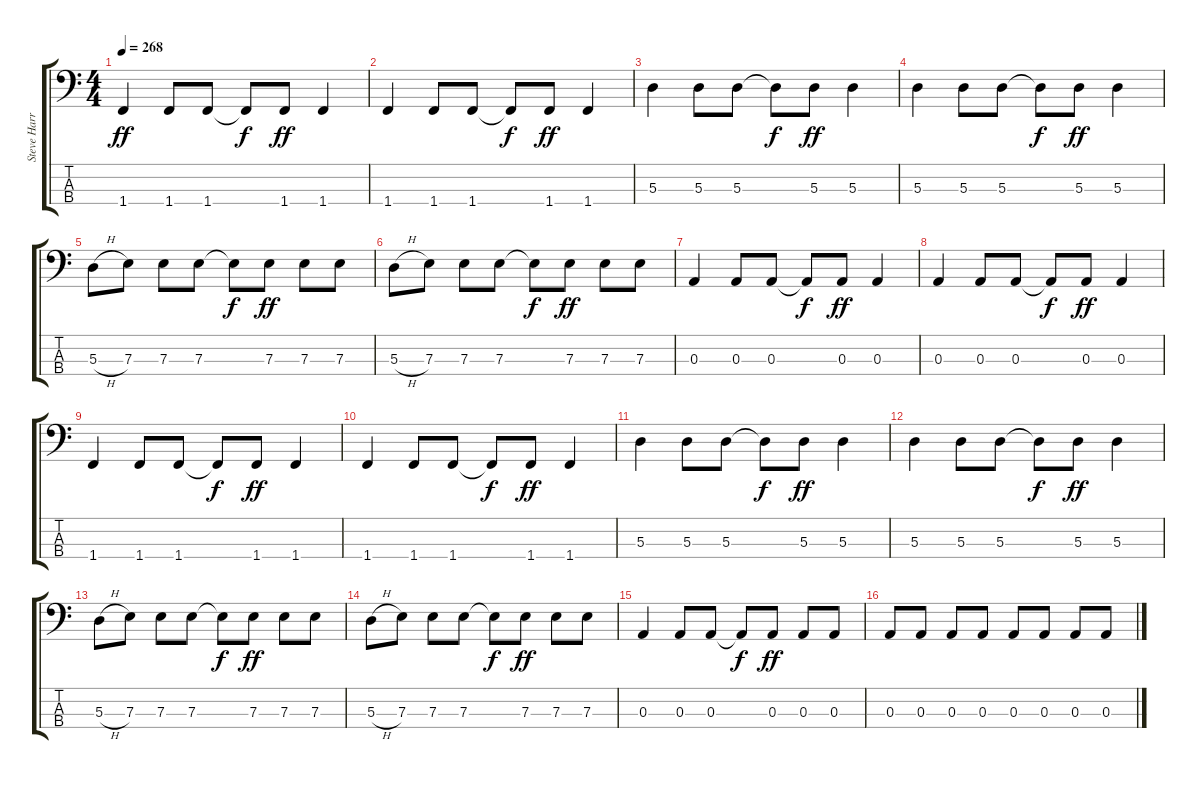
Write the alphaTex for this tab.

\track ("Steve Harris" "Steve Harr") {instrument electricbassfinger}
\staff {score tabs}
\tuning (G2 D2 A1 E1) {hide}
\ts (4 4)
\tempo 268
\clef f4
\ks c
1.4.4{dy ff} 1.4.8 1.4.8 1.4{t}.8{dy f} 1.4.8{dy ff} 1.4.4 |
1.4.4 1.4.8 1.4.8 1.4{t}.8{dy f} 1.4.8{dy ff} 1.4.4 |
5.3.4 5.3.8 5.3.8 5.3{t}.8{dy f} 5.3.8{dy ff} 5.3.4 |
5.3.4 5.3.8 5.3.8 5.3{t}.8{dy f} 5.3.8{dy ff} 5.3.4 |
5.3{h}.8 7.3.8 7.3.8 7.3.8 7.3{t}.8{dy f} 7.3.8{dy ff} 7.3.8 7.3.8 |
5.3{h}.8 7.3.8 7.3.8 7.3.8 7.3{t}.8{dy f} 7.3.8{dy ff} 7.3.8 7.3.8 |
0.3.4 0.3.8 0.3.8 0.3{t}.8{dy f} 0.3.8{dy ff} 0.3.4 |
0.3.4 0.3.8 0.3.8 0.3{t}.8{dy f} 0.3.8{dy ff} 0.3.4 |
1.4.4 1.4.8 1.4.8 1.4{t}.8{dy f} 1.4.8{dy ff} 1.4.4 |
1.4.4 1.4.8 1.4.8 1.4{t}.8{dy f} 1.4.8{dy ff} 1.4.4 |
5.3.4 5.3.8 5.3.8 5.3{t}.8{dy f} 5.3.8{dy ff} 5.3.4 |
5.3.4 5.3.8 5.3.8 5.3{t}.8{dy f} 5.3.8{dy ff} 5.3.4 |
5.3{h}.8 7.3.8 7.3.8 7.3.8 7.3{t}.8{dy f} 7.3.8{dy ff} 7.3.8 7.3.8 |
5.3{h}.8 7.3.8 7.3.8 7.3.8 7.3{t}.8{dy f} 7.3.8{dy ff} 7.3.8 7.3.8 |
0.3.4 0.3.8 0.3.8 0.3{t}.8{dy f} 0.3.8{dy ff} 0.3.8 0.3.8 |
0.3.8 0.3.8 0.3.8 0.3.8 0.3.8 0.3.8 0.3.8 0.3.8
